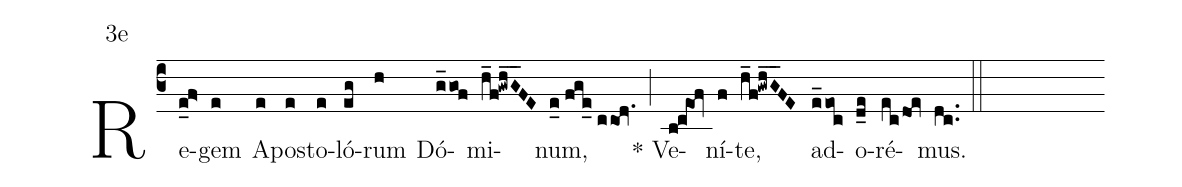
mode:3e;
%%
(c3) Re(e_f>)gem(e) A(e)pos(e)to(e)ló(eg)rum(h) Dó(g_gof)mi(h_f!gwhG__FE)num,(e_0//fge_//ccod.) (;) <sp>*</sp> Ve(b!c@eo1f)ní(f)te,(h_f!gwhG__FE) ad(e_eoc)o(d_e)ré(ec/doe)mus.(dc..) (::)
